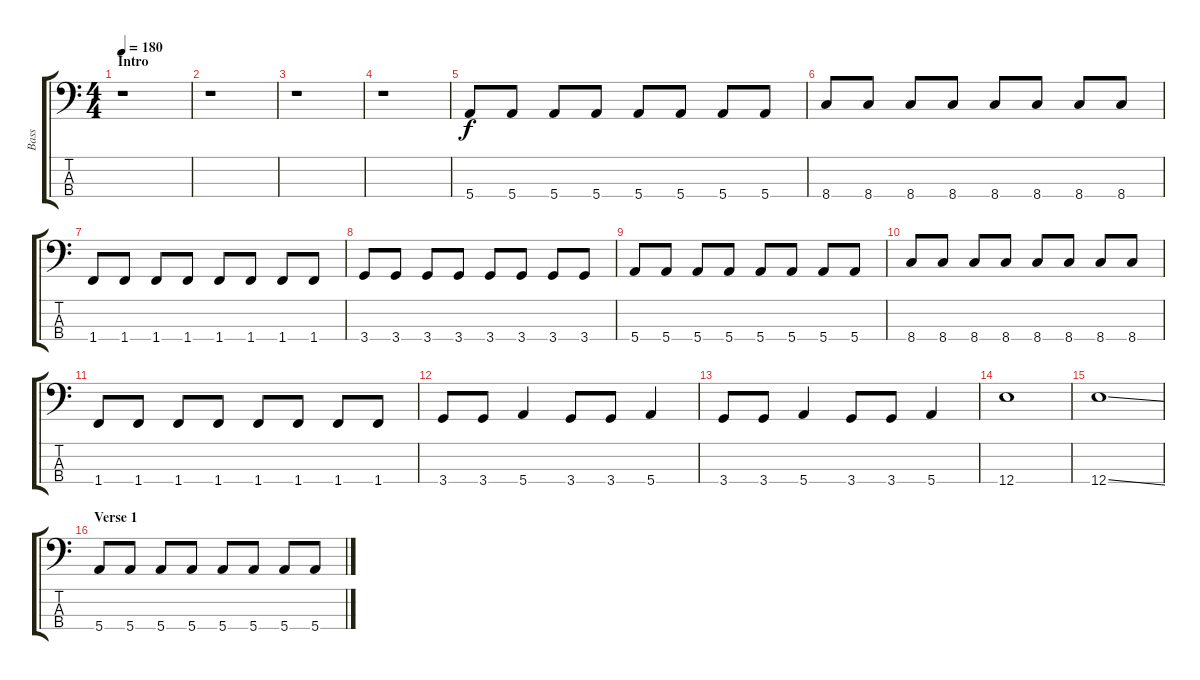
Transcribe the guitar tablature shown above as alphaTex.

\track ("Bass" "Bass") {instrument electricbassfinger}
\staff {score tabs}
\tuning (G2 D2 A1 E1) {hide}
\ts (4 4)
\section ("" "Intro")
\tempo 180
\clef f4
\ks c
r.1{dy f instrument electricbassfinger} |
r.1 |
r.1 |
r.1 |
5.4.8 5.4.8 5.4.8 5.4.8 5.4.8 5.4.8 5.4.8 5.4.8 |
8.4.8 8.4.8 8.4.8 8.4.8 8.4.8 8.4.8 8.4.8 8.4.8 |
1.4.8 1.4.8 1.4.8 1.4.8 1.4.8 1.4.8 1.4.8 1.4.8 |
3.4.8 3.4.8 3.4.8 3.4.8 3.4.8 3.4.8 3.4.8 3.4.8 |
5.4.8 5.4.8 5.4.8 5.4.8 5.4.8 5.4.8 5.4.8 5.4.8 |
8.4.8 8.4.8 8.4.8 8.4.8 8.4.8 8.4.8 8.4.8 8.4.8 |
1.4.8 1.4.8 1.4.8 1.4.8 1.4.8 1.4.8 1.4.8 1.4.8 |
3.4.8 3.4.8 5.4.4 3.4.8 3.4.8 5.4.4 |
3.4.8 3.4.8 5.4.4 3.4.8 3.4.8 5.4.4 |
12.4.1 |
12.4{ss}.1 |
\section ("" "Verse 1")
5.4.8 5.4.8 5.4.8 5.4.8 5.4.8 5.4.8 5.4.8 5.4.8
